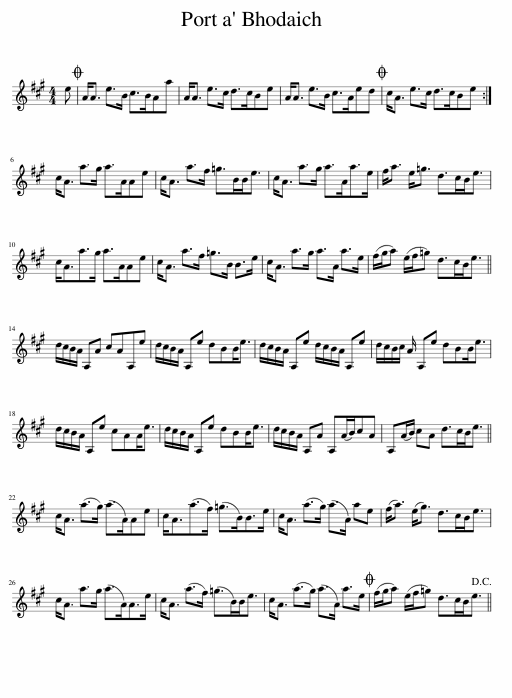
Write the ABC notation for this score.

X:1
L:1/8
M:4/4
I:linebreak $
K:A
V:1 treble
V:1
 e |O A<A e>B c>BAa | A<A e>c d>cBe | A<A e>B c>Aed |O c<A e>c d>cBe :|$ %5
 c<A a>g a>AAe | c<A a>f =g>BB<e | c<A a>g a>Aa>e | f<a e<=g d>cB<e |$ c<Aa>g a>AAe | %10
 c<A a>f =g>B B>e | c<A a>g a>A a>e | (f/g/a) (e/f/=g) d>cB<e ||$ d/c/B/A/ A,A cAA,e | d/c/B/A/ A,e dBB<e | %15
 d/c/B/A/ A,e d/c/B/A/ A,e | d/c/B/c/ A/ A,e dBB<e |$ d/c/B/A/ A,e cAA<e | d/c/B/A/ A,e dBB<e | d/c/B/A/ A,A A,(A/B/)cA | %20
 A,(A/B/) cA d>cB<e ||$ c<A (a>g) (a>A)Ae | c<A(a>f) (=g>B)B>e | c<A (a>g) (a>A) ae | (f<a) (e<g) d>cB<e |$ %25
 c<A a>g (a>A)A>e | c<A (a>f) (=g>B)B<e | c<A (a>g) (a>A) a>e |O (f/g/a) (e/f/=g) d>cB<e!D.C.! || %29
